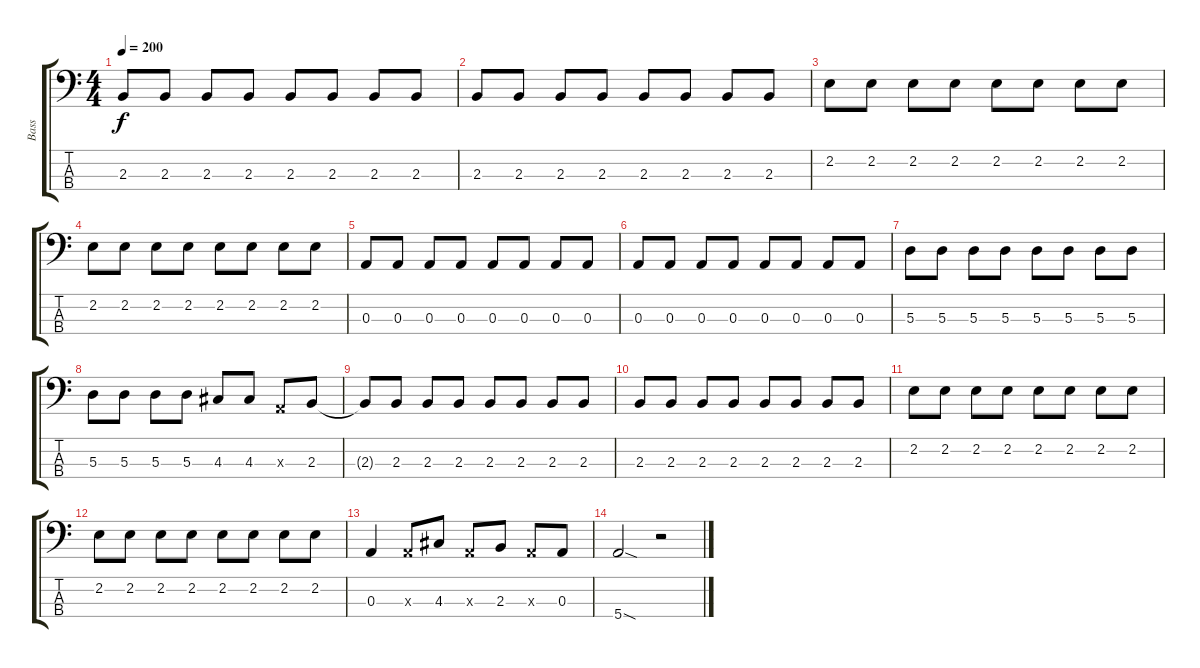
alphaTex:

\track ("Bass" "Bass") {instrument electricbasspick}
\staff {score tabs}
\tuning (G2 D2 A1 E1) {hide}
\ts (4 4)
\tempo 200
\clef f4
\ks c
2.3{t}.8{dy f} 2.3.8 2.3.8 2.3.8 2.3.8 2.3.8 2.3.8 2.3.8 |
2.3.8 2.3.8 2.3.8 2.3.8 2.3.8 2.3.8 2.3.8 2.3.8 |
2.2.8 2.2.8 2.2.8 2.2.8 2.2.8 2.2.8 2.2.8 2.2.8 |
2.2.8 2.2.8 2.2.8 2.2.8 2.2.8 2.2.8 2.2.8 2.2.8 |
0.3.8 0.3.8 0.3.8 0.3.8 0.3.8 0.3.8 0.3.8 0.3.8 |
0.3.8 0.3.8 0.3.8 0.3.8 0.3.8 0.3.8 0.3.8 0.3.8 |
5.3.8 5.3.8 5.3.8 5.3.8 5.3.8 5.3.8 5.3.8 5.3.8 |
5.3.8 5.3.8 5.3.8 5.3.8 4.3.8 4.3.8 0.3{x}.8 2.3.8 |
2.3{t}.8 2.3.8 2.3.8 2.3.8 2.3.8 2.3.8 2.3.8 2.3.8 |
2.3.8 2.3.8 2.3.8 2.3.8 2.3.8 2.3.8 2.3.8 2.3.8 |
2.2.8 2.2.8 2.2.8 2.2.8 2.2.8 2.2.8 2.2.8 2.2.8 |
2.2.8 2.2.8 2.2.8 2.2.8 2.2.8 2.2.8 2.2.8 2.2.8 |
0.3.4 0.3{x}.8 4.3.8 0.3{x}.8 2.3.8 0.3{x}.8 0.3.8 |
5.4{sod}.2 r.2
